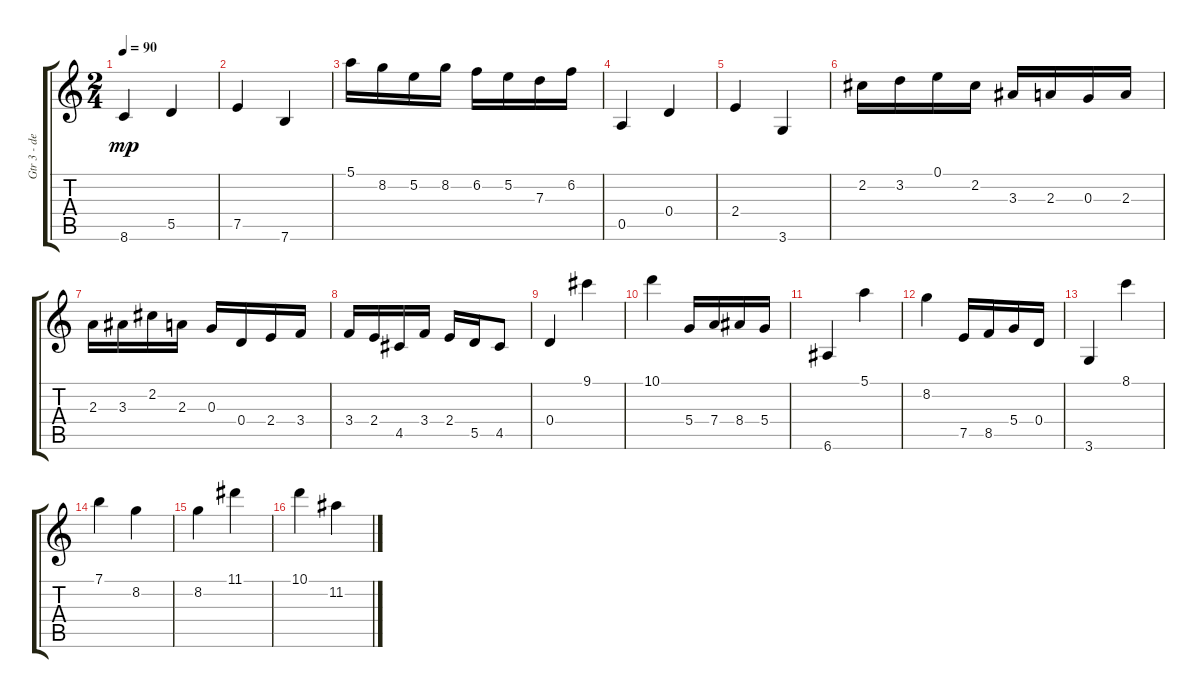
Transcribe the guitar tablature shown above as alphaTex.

\track ("Gtr 3 - delay 2,6s" "Gtr 3 - de") {instrument electricguitarjazz}
\staff {score tabs}
\tuning (E4 B3 G3 D3 A2 E2) {hide}
\ts (2 4)
\tempo 90
\clef g2
\ks c
8.6.4{dy mp} 5.5.4 |
7.5.4 7.6.4 |
5.1.16 8.2.16 5.2.16 8.2.16 6.2.16 5.2.16 7.3.16 6.2.16 |
0.5.4 0.4.4 |
2.4.4 3.6.4 |
2.2.16 3.2.16 0.1.16 2.2.16 3.3.16 2.3.16 0.3.16 2.3.16 |
2.3.16 3.3.16 2.2.16 2.3.16 0.3.16 0.4.16 2.4.16 3.4.16 |
3.4.16 2.4.16 4.5.16 3.4.16 2.4.16 5.5.16 4.5.8 |
0.4.4 9.1.4 |
10.1.4 5.4.16 7.4.16 8.4.16 5.4.16 |
6.6.4 5.1.4 |
8.2.4 7.5.16 8.5.16 5.4.16 0.4.16 |
3.6.4 8.1.4 |
7.1.4 8.2.4 |
8.2.4 11.1.4 |
10.1.4 11.2.4
